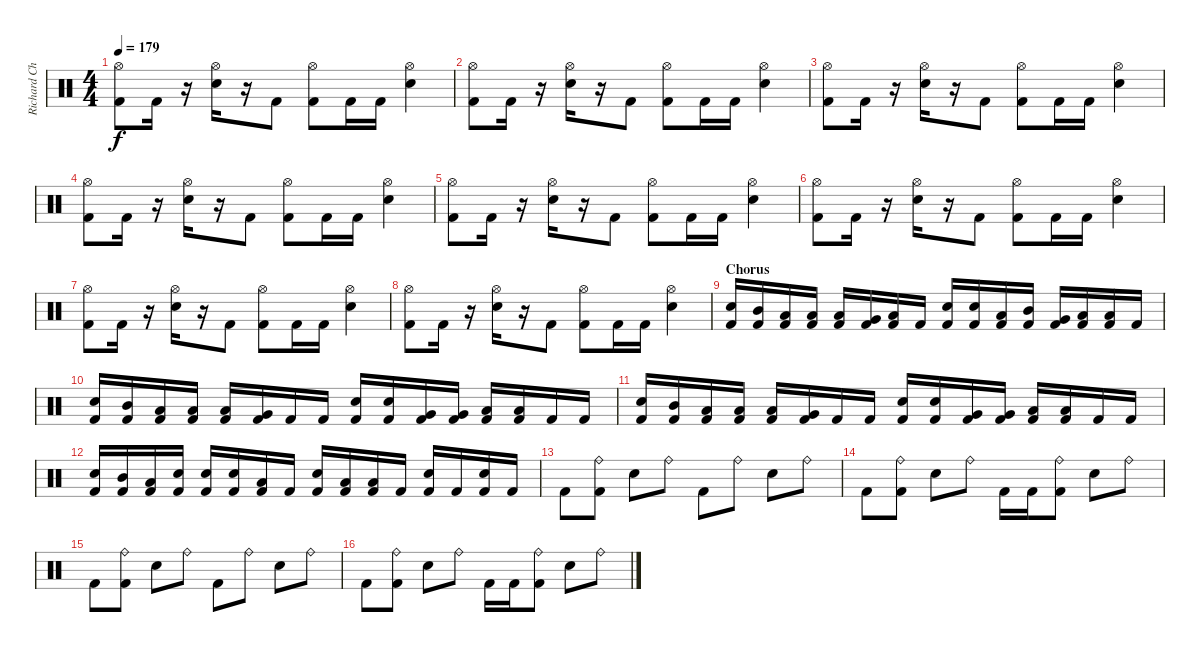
\track ("Richard Christy" "Richard Ch") {instrument percussion}
\staff {score}
\articulation defaults
\ts (4 4)
\tempo 179
\clef neutral
\ks c
("Hi-Hat (open)" "Kick (hit) 2").8{dy f} "Kick (hit) 2".16 r.16 ("Hi-Hat (open)" "Electric Snare (hit)").16 r.16 "Kick (hit) 2".8 ("Hi-Hat (open)" "Kick (hit) 2").8 "Kick (hit) 2".16 "Kick (hit) 2".16 ("Hi-Hat (open)" "Electric Snare (hit)").4 |
("Hi-Hat (open)" "Kick (hit) 2").8 "Kick (hit) 2".16 r.16 ("Hi-Hat (open)" "Electric Snare (hit)").16 r.16 "Kick (hit) 2".8 ("Hi-Hat (open)" "Kick (hit) 2").8 "Kick (hit) 2".16 "Kick (hit) 2".16 ("Hi-Hat (open)" "Electric Snare (hit)").4 |
("Hi-Hat (open)" "Kick (hit) 2").8 "Kick (hit) 2".16 r.16 ("Hi-Hat (open)" "Electric Snare (hit)").16 r.16 "Kick (hit) 2".8 ("Hi-Hat (open)" "Kick (hit) 2").8 "Kick (hit) 2".16 "Kick (hit) 2".16 ("Hi-Hat (open)" "Electric Snare (hit)").4 |
("Hi-Hat (open)" "Kick (hit) 2").8 "Kick (hit) 2".16 r.16 ("Hi-Hat (open)" "Electric Snare (hit)").16 r.16 "Kick (hit) 2".8 ("Hi-Hat (open)" "Kick (hit) 2").8 "Kick (hit) 2".16 "Kick (hit) 2".16 ("Hi-Hat (open)" "Electric Snare (hit)").4 |
("Hi-Hat (open)" "Kick (hit) 2").8 "Kick (hit) 2".16 r.16 ("Hi-Hat (open)" "Electric Snare (hit)").16 r.16 "Kick (hit) 2".8 ("Hi-Hat (open)" "Kick (hit) 2").8 "Kick (hit) 2".16 "Kick (hit) 2".16 ("Hi-Hat (open)" "Electric Snare (hit)").4 |
("Hi-Hat (open)" "Kick (hit) 2").8 "Kick (hit) 2".16 r.16 ("Hi-Hat (open)" "Electric Snare (hit)").16 r.16 "Kick (hit) 2".8 ("Hi-Hat (open)" "Kick (hit) 2").8 "Kick (hit) 2".16 "Kick (hit) 2".16 ("Hi-Hat (open)" "Electric Snare (hit)").4 |
("Hi-Hat (open)" "Kick (hit) 2").8 "Kick (hit) 2".16 r.16 ("Hi-Hat (open)" "Electric Snare (hit)").16 r.16 "Kick (hit) 2".8 ("Hi-Hat (open)" "Kick (hit) 2").8 "Kick (hit) 2".16 "Kick (hit) 2".16 ("Hi-Hat (open)" "Electric Snare (hit)").4 |
("Hi-Hat (open)" "Kick (hit) 2").8 "Kick (hit) 2".16 r.16 ("Hi-Hat (open)" "Electric Snare (hit)").16 r.16 "Kick (hit) 2".8 ("Hi-Hat (open)" "Kick (hit) 2").8 "Kick (hit) 2".16 "Kick (hit) 2".16 ("Hi-Hat (open)" "Electric Snare (hit)").4 |
\section ("" "Chorus")
("Electric Snare (hit)" "Kick (hit) 2").16 ("Mid Tom (hit)" "Kick (hit) 2").16 ("Low Tom (hit)" "Kick (hit) 2").16 ("Low Tom (hit)" "Kick (hit) 2").16 ("Low Tom (hit)" "Kick (hit) 2").16 ("Very Low Tom (hit)" "Kick (hit) 2").16 ("Low Floor Tom (hit)" "Kick (hit) 2").16 "Kick (hit) 2".16 ("Electric Snare (hit)" "Kick (hit) 2").16 ("Electric Snare (hit)" "Kick (hit) 2").16 ("Low Tom (hit)" "Kick (hit) 2").16 ("Mid Tom (hit)" "Kick (hit) 2").16 ("Very Low Tom (hit)" "Kick (hit) 2").16 ("Low Floor Tom (hit)" "Kick (hit) 2").16 ("Low Floor Tom (hit)" "Kick (hit) 2").16 "Kick (hit) 2".16 |
("Electric Snare (hit)" "Kick (hit) 2").16 ("Mid Tom (hit)" "Kick (hit) 2").16 ("Low Tom (hit)" "Kick (hit) 2").16 ("Low Tom (hit)" "Kick (hit) 2").16 ("Low Tom (hit)" "Kick (hit) 2").16 ("Very Low Tom (hit)" "Kick (hit) 2").16 "Kick (hit) 2".16 "Kick (hit) 2".16 ("Electric Snare (hit)" "Kick (hit) 2").16 ("Electric Snare (hit)" "Kick (hit) 2").16 ("Very Low Tom (hit)" "Kick (hit) 2").16 ("Very Low Tom (hit)" "Kick (hit) 2").16 ("Low Floor Tom (hit)" "Kick (hit) 2").16 ("Low Floor Tom (hit)" "Kick (hit) 2").16 "Kick (hit) 2".16 "Kick (hit) 2".16 |
("Electric Snare (hit)" "Kick (hit) 2").16 ("Mid Tom (hit)" "Kick (hit) 2").16 ("Low Tom (hit)" "Kick (hit) 2").16 ("Low Tom (hit)" "Kick (hit) 2").16 ("Low Tom (hit)" "Kick (hit) 2").16 ("Very Low Tom (hit)" "Kick (hit) 2").16 "Kick (hit) 2".16 "Kick (hit) 2".16 ("Electric Snare (hit)" "Kick (hit) 2").16 ("Electric Snare (hit)" "Kick (hit) 2").16 ("Very Low Tom (hit)" "Kick (hit) 2").16 ("Very Low Tom (hit)" "Kick (hit) 2").16 ("Low Floor Tom (hit)" "Kick (hit) 2").16 ("Low Floor Tom (hit)" "Kick (hit) 2").16 "Kick (hit) 2".16 "Kick (hit) 2".16 |
("Electric Snare (hit)" "Kick (hit) 2").16 ("Mid Tom (hit)" "Kick (hit) 2").16 ("Low Tom (hit)" "Kick (hit) 2").16 ("Electric Snare (hit)" "Kick (hit) 2").16 ("Electric Snare (hit)" "Kick (hit) 2").16 ("Electric Snare (hit)" "Kick (hit) 2").16 ("Low Floor Tom (hit)" "Kick (hit) 2").16 "Kick (hit) 2".16 ("Electric Snare (hit)" "Kick (hit) 2").16 ("Low Tom (hit)" "Kick (hit) 2").16 ("Low Tom (hit)" "Kick (hit) 2").16 "Kick (hit) 2".16 ("Electric Snare (hit)" "Kick (hit) 2").16 "Kick (hit) 2".16 ("Electric Snare (hit)" "Kick (hit) 2").16 "Kick (hit) 2".16 |
"Kick (hit) 2".8 ("Ride (bell)" "Kick (hit) 2").8 "Electric Snare (hit)".8 "Ride (bell)".8 "Kick (hit) 2".8 "Ride (bell)".8 "Electric Snare (hit)".8 "Ride (bell)".8 |
"Kick (hit) 2".8 ("Ride (bell)" "Kick (hit) 2").8 "Electric Snare (hit)".8 "Ride (bell)".8 "Kick (hit) 2".16 "Kick (hit) 2".16 ("Ride (bell)" "Kick (hit) 2").8 "Electric Snare (hit)".8 "Ride (bell)".8 |
"Kick (hit) 2".8 ("Ride (bell)" "Kick (hit) 2").8 "Electric Snare (hit)".8 "Ride (bell)".8 "Kick (hit) 2".8 "Ride (bell)".8 "Electric Snare (hit)".8 "Ride (bell)".8 |
"Kick (hit) 2".8 ("Ride (bell)" "Kick (hit) 2").8 "Electric Snare (hit)".8 "Ride (bell)".8 "Kick (hit) 2".16 "Kick (hit) 2".16 ("Ride (bell)" "Kick (hit) 2").8 "Electric Snare (hit)".8 "Ride (bell)".8
